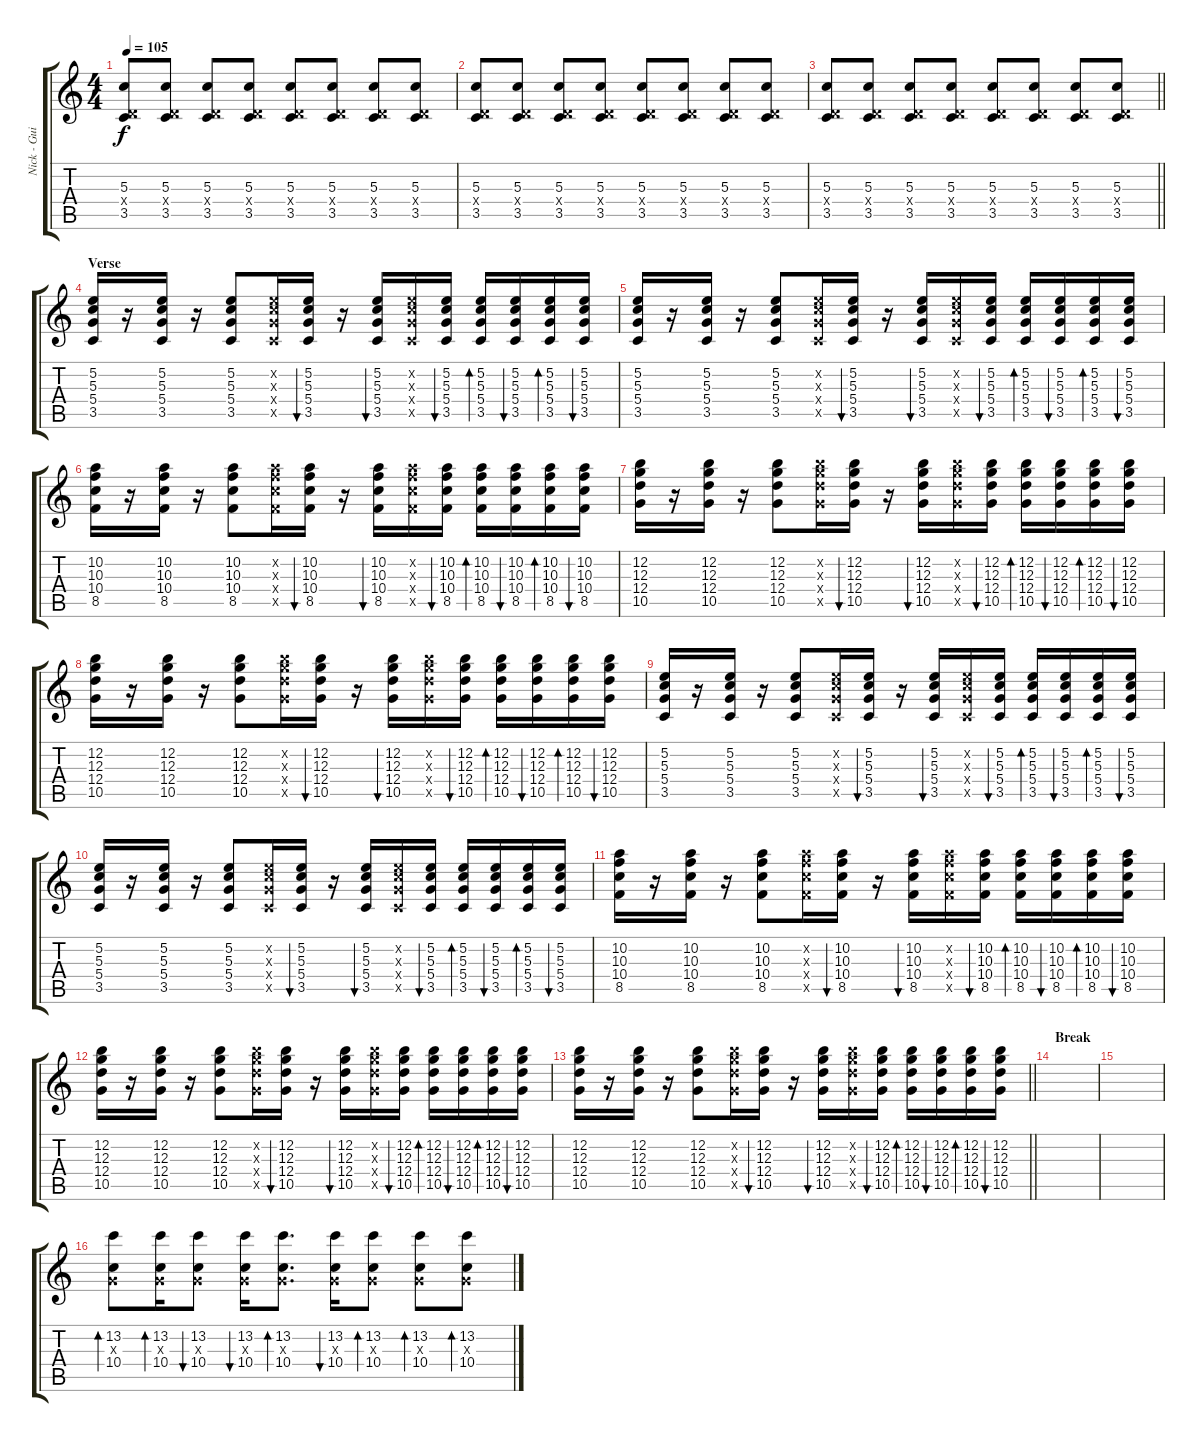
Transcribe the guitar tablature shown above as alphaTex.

\track ("Nick - Guitar RSE" "Nick - Gui") {instrument overdrivenguitar}
\staff {score tabs}
\tuning (E4 B3 G3 D3 A2 E2) {hide}
\ts (4 4)
\tempo 105
\clef g2
\ks c
(5.3 0.4{x} 3.5).8{dy f} (5.3 0.4{x} 3.5).8 (5.3 0.4{x} 3.5).8 (5.3 0.4{x} 3.5).8 (5.3 0.4{x} 3.5).8 (5.3 0.4{x} 3.5).8 (5.3 0.4{x} 3.5).8 (5.3 0.4{x} 3.5).8 |
(5.3 0.4{x} 3.5).8 (5.3 0.4{x} 3.5).8 (5.3 0.4{x} 3.5).8 (5.3 0.4{x} 3.5).8 (5.3 0.4{x} 3.5).8 (5.3 0.4{x} 3.5).8 (5.3 0.4{x} 3.5).8 (5.3 0.4{x} 3.5).8 |
\barLineRight lightlight
(5.3 0.4{x} 3.5).8 (5.3 0.4{x} 3.5).8 (5.3 0.4{x} 3.5).8 (5.3 0.4{x} 3.5).8 (5.3 0.4{x} 3.5).8 (5.3 0.4{x} 3.5).8 (5.3 0.4{x} 3.5).8 (5.3 0.4{x} 3.5).8 |
\section ("" "Verse")
(5.2 5.3 5.4 3.5).16{instrument overdrivenguitar} r.16 (5.2 5.3 5.4 3.5).16 r.16 (5.2 5.3 5.4 3.5).8 (5.2{x} 5.3{x} 5.4{x} 3.5{x}).16 (5.2 5.3 5.4 3.5).16{bu 60} r.16 (5.2 5.3 5.4 3.5).16{bu 60} (5.2{x} 5.3{x} 5.4{x} 3.5{x}).16 (5.2 5.3 5.4 3.5).16{bu 60} (5.2 5.3 5.4 3.5).16{bd 60} (5.2 5.3 5.4 3.5).16{bu 60} (5.2 5.3 5.4 3.5).16{bd 60} (5.2 5.3 5.4 3.5).16{bu 60} |
(5.2 5.3 5.4 3.5).16 r.16 (5.2 5.3 5.4 3.5).16 r.16 (5.2 5.3 5.4 3.5).8 (5.2{x} 5.3{x} 5.4{x} 3.5{x}).16 (5.2 5.3 5.4 3.5).16{bu 60} r.16 (5.2 5.3 5.4 3.5).16{bu 60} (5.2{x} 5.3{x} 5.4{x} 3.5{x}).16 (5.2 5.3 5.4 3.5).16{bu 60} (5.2 5.3 5.4 3.5).16{bd 60} (5.2 5.3 5.4 3.5).16{bu 60} (5.2 5.3 5.4 3.5).16{bd 60} (5.2 5.3 5.4 3.5).16{bu 60} |
(10.2 10.3 10.4 8.5).16 r.16 (10.2 10.3 10.4 8.5).16 r.16 (10.2 10.3 10.4 8.5).8 (10.2{x} 10.3{x} 10.4{x} 8.5{x}).16 (10.2 10.3 10.4 8.5).16{bu 60} r.16 (10.2 10.3 10.4 8.5).16{bu 60} (10.2{x} 10.3{x} 10.4{x} 8.5{x}).16 (10.2 10.3 10.4 8.5).16{bu 60} (10.2 10.3 10.4 8.5).16{bd 60} (10.2 10.3 10.4 8.5).16{bu 60} (10.2 10.3 10.4 8.5).16{bd 60} (10.2 10.3 10.4 8.5).16{bu 60} |
(12.2 12.3 12.4 10.5).16 r.16 (12.2 12.3 12.4 10.5).16 r.16 (12.2 12.3 12.4 10.5).8 (12.2{x} 12.3{x} 12.4{x} 10.5{x}).16 (12.2 12.3 12.4 10.5).16{bu 60} r.16 (12.2 12.3 12.4 10.5).16{bu 60} (12.2{x} 12.3{x} 12.4{x} 10.5{x}).16 (12.2 12.3 12.4 10.5).16{bu 60} (12.2 12.3 12.4 10.5).16{bd 60} (12.2 12.3 12.4 10.5).16{bu 60} (12.2 12.3 12.4 10.5).16{bd 60} (12.2 12.3 12.4 10.5).16{bu 60} |
(12.2 12.3 12.4 10.5).16 r.16 (12.2 12.3 12.4 10.5).16 r.16 (12.2 12.3 12.4 10.5).8 (12.2{x} 12.3{x} 12.4{x} 10.5{x}).16 (12.2 12.3 12.4 10.5).16{bu 60} r.16 (12.2 12.3 12.4 10.5).16{bu 60} (12.2{x} 12.3{x} 12.4{x} 10.5{x}).16 (12.2 12.3 12.4 10.5).16{bu 60} (12.2 12.3 12.4 10.5).16{bd 60} (12.2 12.3 12.4 10.5).16{bu 60} (12.2 12.3 12.4 10.5).16{bd 60} (12.2 12.3 12.4 10.5).16{bu 60} |
(5.2 5.3 5.4 3.5).16 r.16 (5.2 5.3 5.4 3.5).16 r.16 (5.2 5.3 5.4 3.5).8 (5.2{x} 5.3{x} 5.4{x} 3.5{x}).16 (5.2 5.3 5.4 3.5).16{bu 60} r.16 (5.2 5.3 5.4 3.5).16{bu 60} (5.2{x} 5.3{x} 5.4{x} 3.5{x}).16 (5.2 5.3 5.4 3.5).16{bu 60} (5.2 5.3 5.4 3.5).16{bd 60} (5.2 5.3 5.4 3.5).16{bu 60} (5.2 5.3 5.4 3.5).16{bd 60} (5.2 5.3 5.4 3.5).16{bu 60} |
(5.2 5.3 5.4 3.5).16 r.16 (5.2 5.3 5.4 3.5).16 r.16 (5.2 5.3 5.4 3.5).8 (5.2{x} 5.3{x} 5.4{x} 3.5{x}).16 (5.2 5.3 5.4 3.5).16{bu 60} r.16 (5.2 5.3 5.4 3.5).16{bu 60} (5.2{x} 5.3{x} 5.4{x} 3.5{x}).16 (5.2 5.3 5.4 3.5).16{bu 60} (5.2 5.3 5.4 3.5).16{bd 60} (5.2 5.3 5.4 3.5).16{bu 60} (5.2 5.3 5.4 3.5).16{bd 60} (5.2 5.3 5.4 3.5).16{bu 60} |
(10.2 10.3 10.4 8.5).16 r.16 (10.2 10.3 10.4 8.5).16 r.16 (10.2 10.3 10.4 8.5).8 (10.2{x} 10.3{x} 10.4{x} 8.5{x}).16 (10.2 10.3 10.4 8.5).16{bu 60} r.16 (10.2 10.3 10.4 8.5).16{bu 60} (10.2{x} 10.3{x} 10.4{x} 8.5{x}).16 (10.2 10.3 10.4 8.5).16{bu 60} (10.2 10.3 10.4 8.5).16{bd 60} (10.2 10.3 10.4 8.5).16{bu 60} (10.2 10.3 10.4 8.5).16{bd 60} (10.2 10.3 10.4 8.5).16{bu 60} |
(12.2 12.3 12.4 10.5).16 r.16 (12.2 12.3 12.4 10.5).16 r.16 (12.2 12.3 12.4 10.5).8 (12.2{x} 12.3{x} 12.4{x} 10.5{x}).16 (12.2 12.3 12.4 10.5).16{bu 60} r.16 (12.2 12.3 12.4 10.5).16{bu 60} (12.2{x} 12.3{x} 12.4{x} 10.5{x}).16 (12.2 12.3 12.4 10.5).16{bu 60} (12.2 12.3 12.4 10.5).16{bd 60} (12.2 12.3 12.4 10.5).16{bu 60} (12.2 12.3 12.4 10.5).16{bd 60} (12.2 12.3 12.4 10.5).16{bu 60} |
\barLineRight lightlight
(12.2 12.3 12.4 10.5).16 r.16 (12.2 12.3 12.4 10.5).16 r.16 (12.2 12.3 12.4 10.5).8 (12.2{x} 12.3{x} 12.4{x} 10.5{x}).16 (12.2 12.3 12.4 10.5).16{bu 60} r.16 (12.2 12.3 12.4 10.5).16{bu 60} (12.2{x} 12.3{x} 12.4{x} 10.5{x}).16 (12.2 12.3 12.4 10.5).16{bu 60} (12.2 12.3 12.4 10.5).16{bd 60} (12.2 12.3 12.4 10.5).16{bu 60} (12.2 12.3 12.4 10.5).16{bd 60} (12.2 12.3 12.4 10.5).16{bu 60} |
\section ("" "Break")
|
|
(13.2 0.3{x} 10.4).8{bd 60 instrument overdrivenguitar} (13.2 0.3{x} 10.4).16{bd 60} (13.2 0.3{x} 10.4).8{bu 60} (13.2 0.3{x} 10.4).16{bu 60} (13.2 0.3{x} 10.4).8{d bd 60} (13.2 0.3{x} 10.4).16{bu 60} (13.2 0.3{x} 10.4).8{bd 60} (13.2 0.3{x} 10.4).8{bd 60} (13.2 0.3{x} 10.4).8{bd 60}
